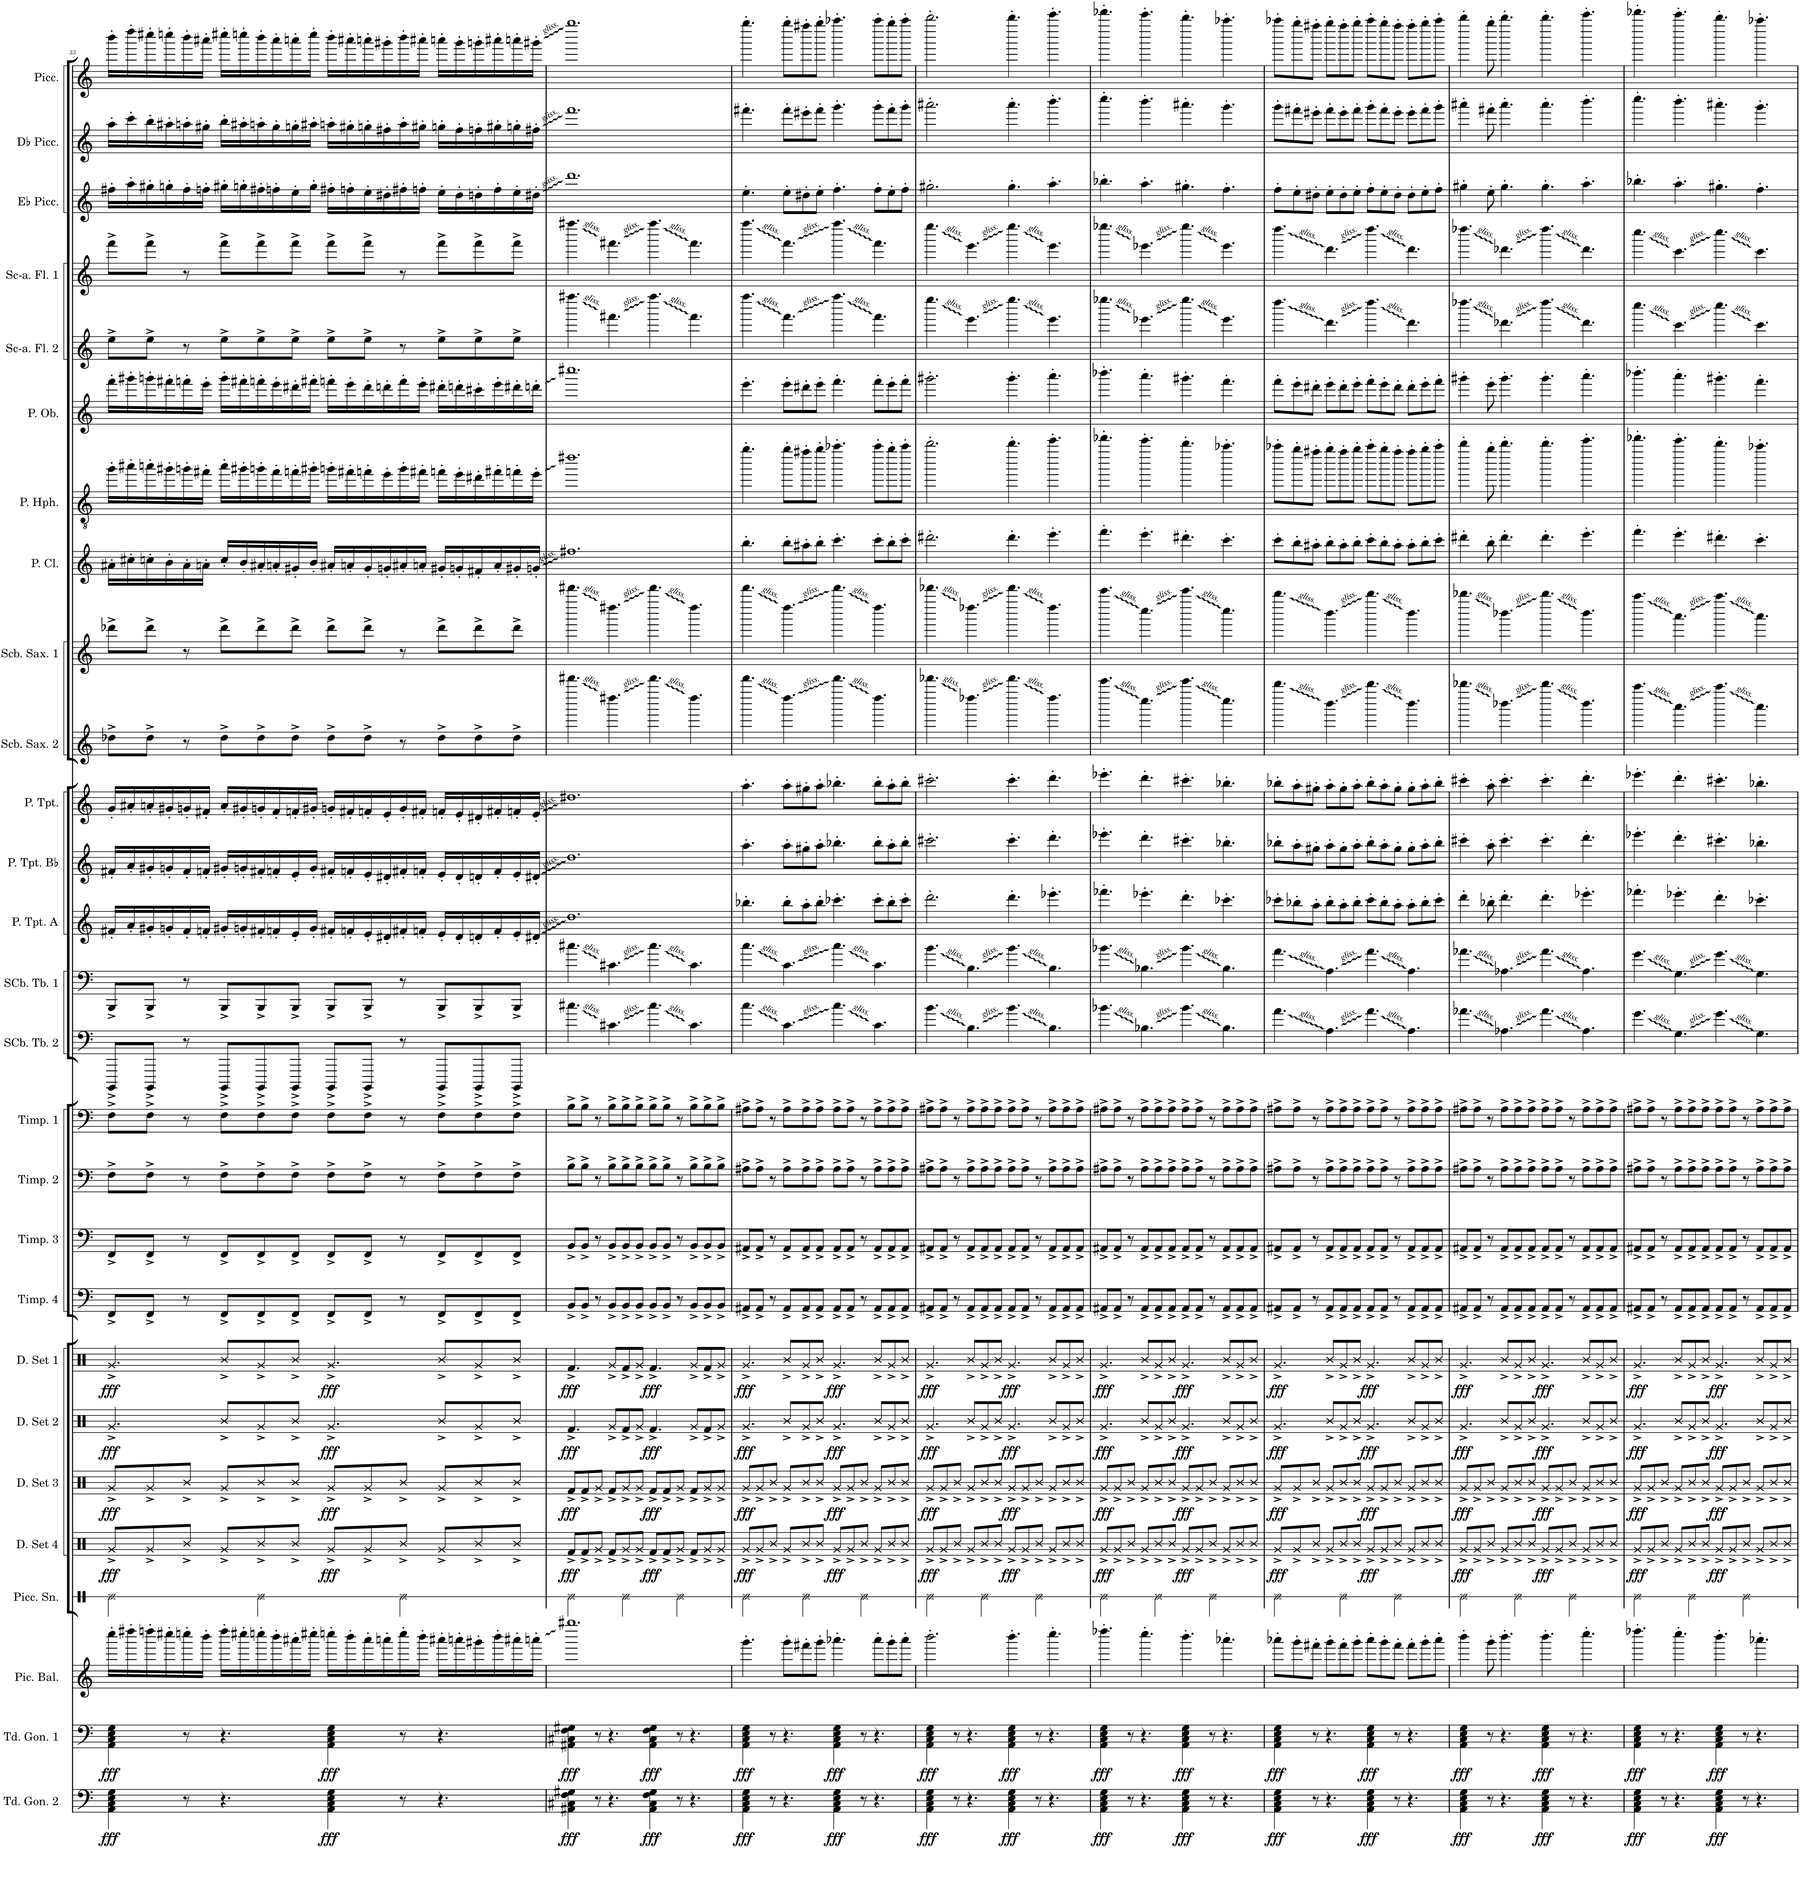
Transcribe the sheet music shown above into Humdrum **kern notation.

**kern	**dynam	**kern	**dynam	**kern	**kern	**kern	**dynam	**kern	**dynam	**kern	**dynam	**kern	**dynam	**kern	**kern	**kern	**kern	**kern	**kern	**kern	**kern	**kern	**kern	**kern	**kern	**kern	**kern	**kern	**kern	**kern	**kern	**kern
*part27	*part27	*part26	*part26	*part25	*part24	*part23	*part23	*part22	*part22	*part21	*part21	*part20	*part20	*part19	*part18	*part17	*part16	*part15	*part14	*part13	*part12	*part11	*part10	*part9	*part8	*part7	*part6	*part5	*part4	*part3	*part2	*part1
*staff27	*staff27	*staff26	*staff26	*staff25	*staff24	*staff23	*staff23	*staff22	*staff22	*staff21	*staff21	*staff20	*staff20	*staff19	*staff18	*staff17	*staff16	*staff15	*staff14	*staff13	*staff12	*staff11	*staff10	*staff9	*staff8	*staff7	*staff6	*staff5	*staff4	*staff3	*staff2	*staff1
*I"Tuned Gongs 2	*	*I"Tuned Gongs 1	*	*I"Piccolo Balalaika	*I"Piccolo Snare	*I"Drumset 4	*	*I"Drumset 3	*	*I"Drumset 2	*	*I"Drumset 1	*	*I"Timpani 4	*I"Timpani 3	*I"Timpani 2	*I"Timpani 1	*I"Sub-Contrabass Tuba 2	*I"Sub-Contrabass Tuba 1	*I"Piccolo Trumpet in A	*I"Piccolo Trumpet in Bb	*I"Piccolo Trumpet	*I"Subcontrabass Saxophone 2	*I"Subcontrabass Saxophone 1	*I"Piccolo Clarinet	*I"Piccolo Heckelphone	*I"Piccolo Oboe	*I"Sub Contra-alto Flute 2	*I"Sub Contra-alto Flute 1	*I"Eb Piccolo	*I"Db Piccolo	*I"Piccolo
*I'Td. Gon. 2	*	*I'Td. Gon. 1	*	*I'Pic. Bal.	*I'Picc. Sn.	*I'D. Set 4	*	*I'D. Set 3	*	*I'D. Set 2	*	*I'D. Set 1	*	*I'Timp. 4	*I'Timp. 3	*I'Timp. 2	*I'Timp. 1	*I'SCb. Tb. 2	*I'SCb. Tb. 1	*I'P. Tpt. A	*I'P. Tpt. Bb	*I'P. Tpt.	*I'Scb. Sax. 2	*I'Scb. Sax. 1	*I'P. Cl.	*I'P. Hph.	*I'P. Ob.	*I'Sc-a. Fl. 2	*I'Sc-a. Fl. 1	*I'Eb Picc.	*I'Db Picc.	*I'Picc.
!!LO:PB:g=z
*clefF4	*	*clefF4	*	*clefG2	*clefX	*clefX	*	*clefX	*	*clefX	*	*clefX	*	*clefF4	*clefF4	*clefF4	*clefF4	*clefF4	*clefF4	*clefG2	*clefG2	*clefG2	*clefG2	*clefG2	*clefG2	*clefGv2	*clefG2	*clefG2	*clefG2	*clefG2	*clefG2	*clefG2
*	*	*	*	*	*	*	*	*	*	*	*	*	*	*	*	*	*	*	*	*Trd-5c-9	*Trd-6c-10	*Trd-6c-10	*Trd22c38	*Trd22c38	*Trd-5c-8	*	*Trd-2c-3	*Trd17c29	*Trd17c29	*Trd-9c-15	*Trd-8c-13	*Trd-7c-12
*k[]	*	*k[]	*	*k[]	*k[]	*k[]	*	*k[]	*	*k[]	*	*k[]	*	*k[]	*k[]	*k[]	*k[]	*k[]	*k[]	*k[]	*k[]	*k[]	*k[]	*k[]	*k[]	*k[]	*k[]	*k[]	*k[]	*k[]	*k[]	*k[]
*M12/8	*	*M12/8	*	*M12/8	*M12/8	*M12/8	*	*M12/8	*	*M12/8	*	*M12/8	*	*M12/8	*M12/8	*M12/8	*M12/8	*M12/8	*M12/8	*M12/8	*M12/8	*M12/8	*M12/8	*M12/8	*M12/8	*M12/8	*M12/8	*M12/8	*M12/8	*M12/8	*M12/8	*M12/8
=33	=33	=33	=33	=33	=33	=33	=33	=33	=33	=33	=33	=33	=33	=33	=33	=33	=33	=33	=33	=33	=33	=33	=33	=33	=33	=33	=33	=33	=33	=33	=33	=33
!	!LO:DY:b	!	!LO:DY:b	!	!	!	!LO:DY:b	!	!LO:DY:b	!	!LO:DY:b	!	!LO:DY:b	!	!	!	!	!	!	!	!	!	!	!	!	!	!	!	!	!	!	!
4AA\ 4C\ 4E\ 4G\	fff	4AA\ 4C\ 4E\ 4G\	fff	16cccc'\LL	2Re\	8Rg^/L	fff	8Rg^/L	fff	4.Rg^/	fff	4.Rg^/	fff	8FF^/L	8FF^/L	8F^\L	8F^\L	8BBBB^/L	8BBB^/L	16f#X'/LL	16f#X'/LL	16g'/LL	8dd-X^\L	8ddd-X^\L	16a#X'\LL	16gg'\LL	16fff'\LL	8ee^\L	8fff^\L	16ff#X'\LL	16aa'\LL	16bbb'\LL
.	.	.	.	16dddd#X'\	.	.	.	.	.	.	.	.	.	.	.	.	.	.	.	16a'/	16a'/	16a#X'/	.	.	16cc#X'\	16aa#X'\	16ggg#X'\	.	.	16aa'\	16ccc'\	16dddd'\
.	.	.	.	16ddddn'\	.	8Rg^/	.	8Rg^/	.	.	.	.	.	8FF^/J	8FF^/J	8F^\J	8F^\J	8BBBB^/J	8BBB^/J	16g#X'/	16g#X'/	16an'/	8dd-^\J	8ddd-^\J	16ccn'\	16aan'\	16gggn'\	8ee^\J	8fff^\J	16gg#X'\	16bb'\	16cccc#X'\
.	.	.	.	16cccc#X'\	.	.	.	.	.	.	.	.	.	.	.	.	.	.	.	16gn'/	16gn'/	16g#X'/	.	.	16b'\	16gg#X'\	16fff#X'\	.	.	16ggn'\	16aa#X'\	16ccccn'\
8r	.	8r	.	16ccccn'\	.	8R^/J	.	8R^/J	.	.	.	.	.	8r	8r	8r	8r	8r	8r	16f#'/	16f#'/	16gn'/	8r	8r	16a#'\	16ggn'\	16fffn'\	8r	8r	16ff#'\	16aan'\	16bbb'\
.	.	.	.	16bbb'\JJ	.	.	.	.	.	.	.	.	.	.	.	.	.	.	.	16fn'/JJ	16fn'/JJ	16f#X'/JJ	.	.	16an'\JJ	16ff#X'\JJ	16eee'\JJ	.	.	16ffn'\JJ	16gg#X'\JJ	16aaa#X'\JJ
4.r	.	4.r	.	16dddd'\LL	.	8Rg^/L	.	8Rg^/L	.	8R^/L	.	8R^/L	.	8FF^/L	8FF^/L	8F^\L	8F^\L	8BBBB^/L	8BBB^/L	16g#X'/LL	16g#X'/LL	16a'/LL	8dd-^\L	8ddd-^\L	16cc'/LL	16aa'\LL	16ggg'\LL	8ee^\L	8fff^\L	16gg#X'\LL	16bb'\LL	16cccc#X'\LL
.	.	.	.	16cccc#X'\	.	.	.	.	.	.	.	.	.	.	.	.	.	.	.	16gn'/	16gn'/	16g#X'/	.	.	16b'/	16gg#X'\	16fff#X'\	.	.	16ggn'\	16aa#X'\	16ccccn'\
.	.	.	.	16ccccn'\	2Re\	8R^/	.	8R^/	.	8Rg^/	.	8Rg^/	.	8FF^/	8FF^/	8F^\	8F^\	8BBBB^/	8BBB^/	16f#X'/	16f#X'/	16gn'/	8dd-^\	8ddd-^\	16a#X'/	16ggn'\	16fffn'\	8ee^\	8fff^\	16ff#X'\	16aan'\	16bbb'\
.	.	.	.	16bbb'\	.	.	.	.	.	.	.	.	.	.	.	.	.	.	.	16fn'/	16fn'/	16f#'/	.	.	16an'/	16ff#'\	16eee'\	.	.	16ffn'\	16gg#'\	16aaa#'\
.	.	.	.	16aaa#X'\	.	8R^/J	.	8R^/J	.	8R^/J	.	8R^/J	.	8FF^/J	8FF^/J	8F^\J	8F^\J	8BBBB^/J	8BBB^/J	16e'/	16e'/	16fn'/	8dd-^\J	8ddd-^\J	16g#X'/	16ffn'\	16ddd#X'\	8ee^\J	8fff^\J	16ee'\	16ggn'\	16aaan'\
.	.	.	.	16cccc#X'\JJ	.	.	.	.	.	.	.	.	.	.	.	.	.	.	.	16g'/JJ	16g'/JJ	16g#X'/JJ	.	.	16b'/JJ	16gg#X'\JJ	16fff#X'\JJ	.	.	16gg'\JJ	16aa#X'\JJ	16cccc'\JJ
!	!LO:DY:b	!	!LO:DY:b	!	!	!	!LO:DY:b	!	!LO:DY:b	!	!LO:DY:b	!	!LO:DY:b	!	!	!	!	!	!	!	!	!	!	!	!	!	!	!	!	!	!	!
4AA\ 4C\ 4E\ 4G\	fff	4AA\ 4C\ 4E\ 4G\	fff	16ccccn'\LL	.	8Rg^/L	fff	8Rg^/L	fff	4.Rg^/	fff	4.Rg^/	fff	8FF^/L	8FF^/L	8F^\L	8F^\L	8BBBB^/L	8BBB^/L	16f#X'/LL	16f#X'/LL	16gn'/LL	8dd-^\L	8ddd-^\L	16a#X'/LL	16ggn'\LL	16fffn'\LL	8ee^\L	8fff^\L	16ff#X'\LL	16aan'\LL	16bbb'\LL
.	.	.	.	16bbb'\	.	.	.	.	.	.	.	.	.	.	.	.	.	.	.	16fn'/	16fn'/	16f#X'/	.	.	16an'/	16ff#X'\	16eee'\	.	.	16ffn'\	16gg#X'\	16aaa#X'\
.	.	.	.	16aaa#'\	.	8Rg^/	.	8Rg^/	.	.	.	.	.	8FF^/J	8FF^/J	8F^\J	8F^\J	8BBBB^/J	8BBB^/J	16e'/	16e'/	16fn'/	8dd-^\J	8ddd-^\J	16g#'/	16ffn'\	16ddd#'\	8ee^\J	8fff^\J	16ee'\	16ggn'\	16aaan'\
.	.	.	.	16aaan'\	.	.	.	.	.	.	.	.	.	.	.	.	.	.	.	16d#X'/	16d#X'/	16e'/	.	.	16gn'/	16ee'\	16dddn'\	.	.	16dd#X'\	16ff#X'\	16ggg#X'\
8r	.	8r	.	16cccc'\	2Re\	8R^/J	.	8R^/J	.	.	.	.	.	8r	8r	8r	8r	8r	8r	16f#X'/	16f#X'/	16g'/	8r	8r	16a#X'/	16gg'\	16fff'\	8r	8r	16ff#X'\	16aa'\	16bbb'\
.	.	.	.	16bbb'\JJ	.	.	.	.	.	.	.	.	.	.	.	.	.	.	.	16fn'/JJ	16fn'/JJ	16f#X'/JJ	.	.	16an'/JJ	16ff#X'\JJ	16eee'\JJ	.	.	16ffn'\JJ	16gg#X'\JJ	16aaa#X'\JJ
4.r	.	4.r	.	16aaa#X'\LL	.	8Rg^/L	.	8Rg^/L	.	8R^/L	.	8R^/L	.	8FF^/L	8FF^/L	8F^\L	8F^\L	8BBBB^/L	8BBB^/L	16e'/LL	16e'/LL	16fn'/LL	8dd-^\L	8ddd-^\L	16g#X'/LL	16ffn'\LL	16ddd#X'\LL	8ee^\L	8fff^\L	16ee'\LL	16ggn'\LL	16aaan'\LL
.	.	.	.	16aaan'\	.	.	.	.	.	.	.	.	.	.	.	.	.	.	.	16d#'/	16d#'/	16e'/	.	.	16gn'/	16ee'\	16dddn'\	.	.	16dd#'\	16ff#'\	16ggg#'\
.	.	.	.	16ggg#X'\	.	8R^/	.	8R^/	.	8Rg^/	.	8Rg^/	.	8FF^/	8FF^/	8F^\	8F^\	8BBBB^/	8BBB^/	16dn'/	16dn'/	16d#X'/	8dd-^\	8ddd-^\	16f#X'/	16dd#X'\	16ccc#X'\	8ee^\	8fff^\	16ddn'\	16ffn'\	16gggn'\
.	.	.	.	16bbb'\	.	.	.	.	.	.	.	.	.	.	.	.	.	.	.	16f'/	16f'/	16f#X'/	.	.	16a'/	16ff#X'\	16eee'\	.	.	16ff'\	16gg#X'\	16aaa#X'\
.	.	.	.	16aaa#X'\	.	8R^/J	.	8R^/J	.	8R^/J	.	8R^/J	.	8FF^/J	8FF^/J	8F^\J	8F^\J	8BBBB^/J	8BBB^/J	16e'/	16e'/	16fn'/	8dd-^\J	8ddd-^\J	16g#X'/	16ffn'\	16ddd#X'\	8ee^\J	8fff^\J	16ee'\	16ggn'\	16aaan'\
.	.	.	.	16aaan'\JJ	.	.	.	.	.	.	.	.	.	.	.	.	.	.	.	16d#X'/JJ	16d#X'/JJ	16e'/JJ	.	.	16gn'/JJ	16ee'\JJ	16dddn'\JJ	.	.	16dd#X'\JJ	16ff#X'\JJ	16ggg#X'\JJ
=34	=34	=34	=34	=34	=34	=34	=34	=34	=34	=34	=34	=34	=34	=34	=34	=34	=34	=34	=34	=34	=34	=34	=34	=34	=34	=34	=34	=34	=34	=34	=34	=34
!	!LO:DY:b	!	!LO:DY:b	!	!	!	!LO:DY:b	!	!LO:DY:b	!	!LO:DY:b	!	!LO:DY:b	!	!	!	!	!	!	!	!	!	!	!	!	!	!	!	!	!	!	!
4AA#X\ 4C#X\ 4F\ 4G#X\	fff	4AA#X\ 4C#X\ 4F\ 4G#X\	fff	1.gggg#X	2Re\	8Rf^/L	fff	8Rf^/L	fff	4.Rf^/	fff	4.Rf^/	fff	8BB^/L	8BB^/L	8B^\L	8B^\L	4.cc#X\	4.cc#X\	1.dd	1.dd	1.dd#X	4.ddddd#X\	4.ddddd#X\	1.ff#X	1.ddd#X	1.cccc#X	4.ffff#X\	4.ffff#X\	1.ddd	1.fff	1.gggg
.	.	.	.	.	.	8Rf^/	.	8Rf^/	.	.	.	.	.	8BB^/J	8BB^/J	8B^\J	8B^\J	.	.	.	.	.	.	.	.	.	.	.	.	.	.	.
8r	.	8r	.	.	.	8Rg^/J	.	8Rg^/J	.	.	.	.	.	8r	8r	8r	8r	.	.	.	.	.	.	.	.	.	.	.	.	.	.	.
4.r	.	4.r	.	.	.	8Rf^/L	.	8Rf^/L	.	8Rg^/L	.	8Rg^/L	.	8BB^/L	8BB^/L	8B^\L	8B^\L	4.c#X\	4.c#X\	.	.	.	4.dddd#X\	4.dddd#X\	.	.	.	4.fff#X\	4.fff#X\	.	.	.
.	.	.	.	.	2Re\	8Rg^/	.	8Rg^/	.	8Rf^/	.	8Rf^/	.	8BB^/	8BB^/	8B^\	8B^\	.	.	.	.	.	.	.	.	.	.	.	.	.	.	.
.	.	.	.	.	.	8Rg^/J	.	8Rg^/J	.	8Rg^/J	.	8Rg^/J	.	8BB^/J	8BB^/J	8B^\J	8B^\J	.	.	.	.	.	.	.	.	.	.	.	.	.	.	.
!	!LO:DY:b	!	!LO:DY:b	!	!	!	!LO:DY:b	!	!LO:DY:b	!	!LO:DY:b	!	!LO:DY:b	!	!	!	!	!	!	!	!	!	!	!	!	!	!	!	!	!	!	!
4AA#\ 4C#\ 4F\ 4G#\	fff	4AA#\ 4C#\ 4F\ 4G#\	fff	.	.	8Rf^/L	fff	8Rf^/L	fff	4.Rf^/	fff	4.Rf^/	fff	8BB^/L	8BB^/L	8B^\L	8B^\L	4.cc#\	4.cc#\	.	.	.	4.ddddd#\	4.ddddd#\	.	.	.	4.ffff#\	4.ffff#\	.	.	.
.	.	.	.	.	.	8Rf^/	.	8Rf^/	.	.	.	.	.	8BB^/J	8BB^/J	8B^\J	8B^\J	.	.	.	.	.	.	.	.	.	.	.	.	.	.	.
8r	.	8r	.	.	2Re\	8Rg^/J	.	8Rg^/J	.	.	.	.	.	8r	8r	8r	8r	.	.	.	.	.	.	.	.	.	.	.	.	.	.	.
4.r	.	4.r	.	.	.	8Rf^/L	.	8Rf^/L	.	8Rg^/L	.	8Rg^/L	.	8BB^/L	8BB^/L	8B^\L	8B^\L	4.c#\	4.c#\	.	.	.	4.dddd#\	4.dddd#\	.	.	.	4.fff#\	4.fff#\	.	.	.
.	.	.	.	.	.	8Rg^/	.	8Rg^/	.	8Rf^/	.	8Rf^/	.	8BB^/	8BB^/	8B^\	8B^\	.	.	.	.	.	.	.	.	.	.	.	.	.	.	.
.	.	.	.	.	.	8Rg^/J	.	8Rg^/J	.	8Rg^/J	.	8Rg^/J	.	8BB^/J	8BB^/J	8B^\J	8B^\J	.	.	.	.	.	.	.	.	.	.	.	.	.	.	.
=35	=35	=35	=35	=35	=35	=35	=35	=35	=35	=35	=35	=35	=35	=35	=35	=35	=35	=35	=35	=35	=35	=35	=35	=35	=35	=35	=35	=35	=35	=35	=35	=35
!	!LO:DY:b	!	!LO:DY:b	!	!	!	!LO:DY:b	!	!LO:DY:b	!	!LO:DY:b	!	!LO:DY:b	!	!	!	!	!	!	!	!	!	!	!	!	!	!	!	!	!	!	!
4AA\ 4C\ 4E\ 4G\	fff	4AA\ 4C\ 4E\ 4G\	fff	4.ggg'\	2Re\	8Rg^/L	fff	8Rg^/L	fff	4.Rg^/	fff	4.Rg^/	fff	8AA#X^/L	8AA#X^/L	8A#X^\L	8A#X^\L	4.cc\	4.cc\	4.bb-X'\	4.aa'\	4.aa'\	4.ddddd\	4.ddddd\	4.bb'\	4.ggg'\	4.eee'\	4.ffff\	4.ffff\	4.ee'\	4.fff#X'\	4.gggg'\
.	.	.	.	.	.	8Rg^/	.	8Rg^/	.	.	.	.	.	8AA#^/J	8AA#^/J	8A#^\J	8A#^\J	.	.	.	.	.	.	.	.	.	.	.	.	.	.	.
8r	.	8r	.	.	.	8R^/J	.	8R^/J	.	.	.	.	.	8r	8r	8r	8r	.	.	.	.	.	.	.	.	.	.	.	.	.	.	.
4.r	.	4.r	.	8ggg'\L	.	8Rg^/L	.	8Rg^/L	.	8R^/L	.	8R^/L	.	8AA#^/L	8AA#^/L	8A#^\L	8A#^\L	4.c\	4.c\	8bb-'\L	8aa'\L	8aa'\L	4.dddd\	4.dddd\	8bb'\L	8ggg'\L	8eee'\L	4.fff\	4.fff\	8ee'\L	8fff#'\L	8gggg'\L
.	.	.	.	8fff#X'\	2Re\	8R^/	.	8R^/	.	8Rg^/	.	8Rg^/	.	8AA#^/	8AA#^/	8A#^\	8A#^\	.	.	8aa'\	8gg#X'\	8gg#X'\	.	.	8aa#X'\	8fff#X'\	8ddd#X'\	.	.	8dd#X'\	8eee#X'\	8ffff#X'\
.	.	.	.	8ggg'\J	.	8R^/J	.	8R^/J	.	8R^/J	.	8R^/J	.	8AA#^/J	8AA#^/J	8A#^\J	8A#^\J	.	.	8bb-'\J	8aa'\J	8aa'\J	.	.	8bb'\J	8ggg'\J	8eee'\J	.	.	8ee'\J	8fff#'\J	8gggg'\J
!	!LO:DY:b	!	!LO:DY:b	!	!	!	!LO:DY:b	!	!LO:DY:b	!	!LO:DY:b	!	!LO:DY:b	!	!	!	!	!	!	!	!	!	!	!	!	!	!	!	!	!	!	!
4AA\ 4C\ 4E\ 4G\	fff	4AA\ 4C\ 4E\ 4G\	fff	4.aaa-X'\	.	8Rg^/L	fff	8Rg^/L	fff	4.Rg^/	fff	4.Rg^/	fff	8AA#^/L	8AA#^/L	8A#^\L	8A#^\L	4.cc\	4.cc\	4.ccc-X'\	4.bb-X'\	4.bb-X'\	4.ddddd\	4.ddddd\	4.ccc'\	4.aaa-X'\	4.fff'\	4.ffff\	4.ffff\	4.ff'\	4.ggg'\	4.aaaa-X'\
.	.	.	.	.	.	8Rg^/	.	8Rg^/	.	.	.	.	.	8AA#^/J	8AA#^/J	8A#^\J	8A#^\J	.	.	.	.	.	.	.	.	.	.	.	.	.	.	.
8r	.	8r	.	.	2Re\	8R^/J	.	8R^/J	.	.	.	.	.	8r	8r	8r	8r	.	.	.	.	.	.	.	.	.	.	.	.	.	.	.
4.r	.	4.r	.	8aaa-'\L	.	8Rg^/L	.	8Rg^/L	.	8R^/L	.	8R^/L	.	8AA#^/L	8AA#^/L	8A#^\L	8A#^\L	4.c\	4.c\	8ccc-'\L	8bb-'\L	8bb-'\L	4.dddd\	4.dddd\	8ccc'\L	8aaa-'\L	8fff'\L	4.fff\	4.fff\	8ff'\L	8ggg'\L	8aaaa-'\L
.	.	.	.	8ggg'\	.	8R^/	.	8R^/	.	8Rg^/	.	8Rg^/	.	8AA#^/	8AA#^/	8A#^\	8A#^\	.	.	8bb-'\	8aa'\	8aa'\	.	.	8bb'\	8ggg'\	8eee'\	.	.	8ee'\	8fff#'\	8gggg'\
.	.	.	.	8aaa-'\J	.	8R^/J	.	8R^/J	.	8R^/J	.	8R^/J	.	8AA#^/J	8AA#^/J	8A#^\J	8A#^\J	.	.	8ccc-'\J	8bb-'\J	8bb-'\J	.	.	8ccc'\J	8aaa-'\J	8fff'\J	.	.	8ff'\J	8ggg'\J	8aaaa-'\J
=36	=36	=36	=36	=36	=36	=36	=36	=36	=36	=36	=36	=36	=36	=36	=36	=36	=36	=36	=36	=36	=36	=36	=36	=36	=36	=36	=36	=36	=36	=36	=36	=36
!	!LO:DY:b	!	!LO:DY:b	!	!	!	!LO:DY:b	!	!LO:DY:b	!	!LO:DY:b	!	!LO:DY:b	!	!	!	!	!	!	!	!	!	!	!	!	!	!	!	!	!	!	!
4AA\ 4C\ 4E\ 4G\	fff	4AA\ 4C\ 4E\ 4G\	fff	2.bbb'\	2Re\	8Rg^/L	fff	8Rg^/L	fff	4.Rg^/	fff	4.Rg^/	fff	8AA#X^/L	8AA#X^/L	8A#X^\L	8A#X^\L	4.b\	4.b\	2.ddd'\	2.ccc#X'\	2.ccc#X'\	4.ddddd-X\	4.ddddd-X\	2.ddd#X'\	2.bbb'\	2.ggg#X'\	4.eeee\	4.eeee\	2.gg#X'\	2.aaa#X'\	2.bbbb'\
.	.	.	.	.	.	8Rg^/	.	8Rg^/	.	.	.	.	.	8AA#^/J	8AA#^/J	8A#^\J	8A#^\J	.	.	.	.	.	.	.	.	.	.	.	.	.	.	.
8r	.	8r	.	.	.	8R^/J	.	8R^/J	.	.	.	.	.	8r	8r	8r	8r	.	.	.	.	.	.	.	.	.	.	.	.	.	.	.
4.r	.	4.r	.	.	.	8Rg^/L	.	8Rg^/L	.	8R^/L	.	8R^/L	.	8AA#^/L	8AA#^/L	8A#^\L	8A#^\L	4.B\	4.B\	.	.	.	4.dddd-X\	4.dddd-X\	.	.	.	4.eee\	4.eee\	.	.	.
.	.	.	.	.	2Re\	8R^/	.	8R^/	.	8Rg^/	.	8Rg^/	.	8AA#^/	8AA#^/	8A#^\	8A#^\	.	.	.	.	.	.	.	.	.	.	.	.	.	.	.
.	.	.	.	.	.	8R^/J	.	8R^/J	.	8R^/J	.	8R^/J	.	8AA#^/J	8AA#^/J	8A#^\J	8A#^\J	.	.	.	.	.	.	.	.	.	.	.	.	.	.	.
!	!LO:DY:b	!	!LO:DY:b	!	!	!	!LO:DY:b	!	!LO:DY:b	!	!LO:DY:b	!	!LO:DY:b	!	!	!	!	!	!	!	!	!	!	!	!	!	!	!	!	!	!	!
4AA\ 4C\ 4E\ 4G\	fff	4AA\ 4C\ 4E\ 4G\	fff	4.bbb'\	.	8Rg^/L	fff	8Rg^/L	fff	4.Rg^/	fff	4.Rg^/	fff	8AA#^/L	8AA#^/L	8A#^\L	8A#^\L	4.b\	4.b\	4.ddd'\	4.ccc#'\	4.ccc#'\	4.ddddd-\	4.ddddd-\	4.ddd#'\	4.bbb'\	4.ggg#'\	4.eeee\	4.eeee\	4.gg#'\	4.aaa#'\	4.bbbb'\
.	.	.	.	.	.	8Rg^/	.	8Rg^/	.	.	.	.	.	8AA#^/J	8AA#^/J	8A#^\J	8A#^\J	.	.	.	.	.	.	.	.	.	.	.	.	.	.	.
8r	.	8r	.	.	2Re\	8R^/J	.	8R^/J	.	.	.	.	.	8r	8r	8r	8r	.	.	.	.	.	.	.	.	.	.	.	.	.	.	.
4.r	.	4.r	.	4.cccc'\	.	8Rg^/L	.	8Rg^/L	.	8R^/L	.	8R^/L	.	8AA#^/L	8AA#^/L	8A#^\L	8A#^\L	4.B\	4.B\	4.eee-X'\	4.ddd'\	4.ddd'\	4.dddd-\	4.dddd-\	4.eee'\	4.cccc'\	4.aaa'\	4.eee\	4.eee\	4.aa'\	4.bbb'\	4.ccccc'\
.	.	.	.	.	.	8R^/	.	8R^/	.	8Rg^/	.	8Rg^/	.	8AA#^/	8AA#^/	8A#^\	8A#^\	.	.	.	.	.	.	.	.	.	.	.	.	.	.	.
.	.	.	.	.	.	8R^/J	.	8R^/J	.	8R^/J	.	8R^/J	.	8AA#^/J	8AA#^/J	8A#^\J	8A#^\J	.	.	.	.	.	.	.	.	.	.	.	.	.	.	.
=37	=37	=37	=37	=37	=37	=37	=37	=37	=37	=37	=37	=37	=37	=37	=37	=37	=37	=37	=37	=37	=37	=37	=37	=37	=37	=37	=37	=37	=37	=37	=37	=37
!	!LO:DY:b	!	!LO:DY:b	!	!	!	!LO:DY:b	!	!LO:DY:b	!	!LO:DY:b	!	!LO:DY:b	!	!	!	!	!	!	!	!	!	!	!	!	!	!	!	!	!	!	!
4AA\ 4C\ 4E\ 4G\	fff	4AA\ 4C\ 4E\ 4G\	fff	4.dddd-X'\	2Re\	8Rg^/L	fff	8Rg^/L	fff	4.Rg^/	fff	4.Rg^/	fff	8AA#X^/L	8AA#X^/L	8A#X^\L	8A#X^\L	4.b-X\	4.b-X\	4.fff-X'\	4.eee-X'\	4.eee-X'\	4.ccccc\	4.ccccc\	4.fff'\	4.dddd-X'\	4.bbb-X'\	4.eeee-X\	4.eeee-X\	4.bb-X'\	4.cccc'\	4.ddddd-X'\
.	.	.	.	.	.	8Rg^/	.	8Rg^/	.	.	.	.	.	8AA#^/J	8AA#^/J	8A#^\J	8A#^\J	.	.	.	.	.	.	.	.	.	.	.	.	.	.	.
8r	.	8r	.	.	.	8R^/J	.	8R^/J	.	.	.	.	.	8r	8r	8r	8r	.	.	.	.	.	.	.	.	.	.	.	.	.	.	.
4.r	.	4.r	.	4.cccc'\	.	8Rg^/L	.	8Rg^/L	.	8R^/L	.	8R^/L	.	8AA#^/L	8AA#^/L	8A#^\L	8A#^\L	4.B-X\	4.B-X\	4.eee-X'\	4.ddd'\	4.ddd'\	4.cccc\	4.cccc\	4.eee'\	4.cccc'\	4.aaa'\	4.eee-X\	4.eee-X\	4.aa'\	4.bbb'\	4.ccccc'\
.	.	.	.	.	2Re\	8R^/	.	8R^/	.	8Rg^/	.	8Rg^/	.	8AA#^/	8AA#^/	8A#^\	8A#^\	.	.	.	.	.	.	.	.	.	.	.	.	.	.	.
.	.	.	.	.	.	8R^/J	.	8R^/J	.	8R^/J	.	8R^/J	.	8AA#^/J	8AA#^/J	8A#^\J	8A#^\J	.	.	.	.	.	.	.	.	.	.	.	.	.	.	.
!	!LO:DY:b	!	!LO:DY:b	!	!	!	!LO:DY:b	!	!LO:DY:b	!	!LO:DY:b	!	!LO:DY:b	!	!	!	!	!	!	!	!	!	!	!	!	!	!	!	!	!	!	!
4AA\ 4C\ 4E\ 4G\	fff	4AA\ 4C\ 4E\ 4G\	fff	4.bbb'\	.	8Rg^/L	fff	8Rg^/L	fff	4.Rg^/	fff	4.Rg^/	fff	8AA#^/L	8AA#^/L	8A#^\L	8A#^\L	4.b-\	4.b-\	4.ddd'\	4.ccc#X'\	4.ccc#X'\	4.ccccc\	4.ccccc\	4.ddd#X'\	4.bbb'\	4.ggg#X'\	4.eeee-\	4.eeee-\	4.gg#X'\	4.aaa#X'\	4.bbbb'\
.	.	.	.	.	.	8Rg^/	.	8Rg^/	.	.	.	.	.	8AA#^/J	8AA#^/J	8A#^\J	8A#^\J	.	.	.	.	.	.	.	.	.	.	.	.	.	.	.
8r	.	8r	.	.	2Re\	8R^/J	.	8R^/J	.	.	.	.	.	8r	8r	8r	8r	.	.	.	.	.	.	.	.	.	.	.	.	.	.	.
4.r	.	4.r	.	4.aaa-X'\	.	8Rg^/L	.	8Rg^/L	.	8R^/L	.	8R^/L	.	8AA#^/L	8AA#^/L	8A#^\L	8A#^\L	4.B-\	4.B-\	4.ccc-X'\	4.bb-X'\	4.bb-X'\	4.cccc\	4.cccc\	4.ccc'\	4.aaa-X'\	4.fff'\	4.eee-\	4.eee-\	4.ff'\	4.ggg'\	4.aaaa-X'\
.	.	.	.	.	.	8R^/	.	8R^/	.	8Rg^/	.	8Rg^/	.	8AA#^/	8AA#^/	8A#^\	8A#^\	.	.	.	.	.	.	.	.	.	.	.	.	.	.	.
.	.	.	.	.	.	8R^/J	.	8R^/J	.	8R^/J	.	8R^/J	.	8AA#^/J	8AA#^/J	8A#^\J	8A#^\J	.	.	.	.	.	.	.	.	.	.	.	.	.	.	.
=38	=38	=38	=38	=38	=38	=38	=38	=38	=38	=38	=38	=38	=38	=38	=38	=38	=38	=38	=38	=38	=38	=38	=38	=38	=38	=38	=38	=38	=38	=38	=38	=38
!	!LO:DY:b	!	!LO:DY:b	!	!	!	!LO:DY:b	!	!LO:DY:b	!	!LO:DY:b	!	!LO:DY:b	!	!	!	!	!	!	!	!	!	!	!	!	!	!	!	!	!	!	!
4AA\ 4C\ 4E\ 4G\	fff	4AA\ 4C\ 4E\ 4G\	fff	8aaa-X'\L	2Re\	8Rg^/L	fff	8Rg^/L	fff	4.Rg^/	fff	4.Rg^/	fff	8AA#X^/L	8AA#X^/L	8A#X^\L	8A#X^\L	4.a\	4.a\	8ccc-X'\L	8bb-X'\L	8bb-X'\L	4.bbbb\	4.bbbb\	8ccc'\L	8aaa-X'\L	8fff'\L	4.dddd\	4.dddd\	8ff'\L	8ggg'\L	8aaaa-X'\L
.	.	.	.	8ggg'\	.	8Rg^/	.	8Rg^/	.	.	.	.	.	8AA#^/J	8AA#^/J	8A#^\J	8A#^\J	.	.	8bb-X'\	8aa'\	8aa'\	.	.	8bb'\	8ggg'\	8eee'\	.	.	8ee'\	8fff#X'\	8gggg'\
8r	.	8r	.	8fff#X'\J	.	8R^/J	.	8R^/J	.	.	.	.	.	8r	8r	8r	8r	.	.	8aa'\J	8gg#X'\J	8gg#X'\J	.	.	8aa#X'\J	8fff#X'\J	8ddd#X'\J	.	.	8dd#X'\J	8eee#X'\J	8ffff#X'\J
4.r	.	4.r	.	8ggg'\L	.	8Rg^/L	.	8Rg^/L	.	8R^/L	.	8R^/L	.	8AA#^/L	8AA#^/L	8A#^\L	8A#^\L	4.A\	4.A\	8bb-'\L	8aa'\L	8aa'\L	4.bbb\	4.bbb\	8bb'\L	8ggg'\L	8eee'\L	4.ddd\	4.ddd\	8ee'\L	8fff#'\L	8gggg'\L
.	.	.	.	8fff#'\	2Re\	8R^/	.	8R^/	.	8Rg^/	.	8Rg^/	.	8AA#^/	8AA#^/	8A#^\	8A#^\	.	.	8aa'\	8gg#'\	8gg#'\	.	.	8aa#'\	8fff#'\	8ddd#'\	.	.	8dd#'\	8eee#'\	8ffff#'\
.	.	.	.	8ggg'\J	.	8R^/J	.	8R^/J	.	8R^/J	.	8R^/J	.	8AA#^/J	8AA#^/J	8A#^\J	8A#^\J	.	.	8bb-'\J	8aa'\J	8aa'\J	.	.	8bb'\J	8ggg'\J	8eee'\J	.	.	8ee'\J	8fff#'\J	8gggg'\J
!	!LO:DY:b	!	!LO:DY:b	!	!	!	!LO:DY:b	!	!LO:DY:b	!	!LO:DY:b	!	!LO:DY:b	!	!	!	!	!	!	!	!	!	!	!	!	!	!	!	!	!	!	!
4AA\ 4C\ 4E\ 4G\	fff	4AA\ 4C\ 4E\ 4G\	fff	8aaa-'\L	.	8Rg^/L	fff	8Rg^/L	fff	4.Rg^/	fff	4.Rg^/	fff	8AA#^/L	8AA#^/L	8A#^\L	8A#^\L	4.a\	4.a\	8ccc-'\L	8bb-'\L	8bb-'\L	4.bbbb\	4.bbbb\	8ccc'\L	8aaa-'\L	8fff'\L	4.dddd\	4.dddd\	8ff'\L	8ggg'\L	8aaaa-'\L
.	.	.	.	8ggg'\	.	8Rg^/	.	8Rg^/	.	.	.	.	.	8AA#^/J	8AA#^/J	8A#^\J	8A#^\J	.	.	8bb-'\	8aa'\	8aa'\	.	.	8bb'\	8ggg'\	8eee'\	.	.	8ee'\	8fff#'\	8gggg'\
8r	.	8r	.	8fff#'\J	2Re\	8R^/J	.	8R^/J	.	.	.	.	.	8r	8r	8r	8r	.	.	8aa'\J	8gg#'\J	8gg#'\J	.	.	8aa#'\J	8fff#'\J	8ddd#'\J	.	.	8dd#'\J	8eee#'\J	8ffff#'\J
4.r	.	4.r	.	8fff#'\L	.	8Rg^/L	.	8Rg^/L	.	8R^/L	.	8R^/L	.	8AA#^/L	8AA#^/L	8A#^\L	8A#^\L	4.A\	4.A\	8aa'\L	8gg#'\L	8gg#'\L	4.bbb\	4.bbb\	8aa#'\L	8fff#'\L	8ddd#'\L	4.ddd\	4.ddd\	8dd#'\L	8eee#'\L	8ffff#'\L
.	.	.	.	8ggg'\	.	8R^/	.	8R^/	.	8Rg^/	.	8Rg^/	.	8AA#^/	8AA#^/	8A#^\	8A#^\	.	.	8bb-'\	8aa'\	8aa'\	.	.	8bb'\	8ggg'\	8eee'\	.	.	8ee'\	8fff#'\	8gggg'\
.	.	.	.	8aaa-'\J	.	8R^/J	.	8R^/J	.	8R^/J	.	8R^/J	.	8AA#^/J	8AA#^/J	8A#^\J	8A#^\J	.	.	8ccc-'\J	8bb-'\J	8bb-'\J	.	.	8ccc'\J	8aaa-'\J	8fff'\J	.	.	8ff'\J	8ggg'\J	8aaaa-'\J
=39	=39	=39	=39	=39	=39	=39	=39	=39	=39	=39	=39	=39	=39	=39	=39	=39	=39	=39	=39	=39	=39	=39	=39	=39	=39	=39	=39	=39	=39	=39	=39	=39
!	!LO:DY:b	!	!LO:DY:b	!	!	!	!LO:DY:b	!	!LO:DY:b	!	!LO:DY:b	!	!LO:DY:b	!	!	!	!	!	!	!	!	!	!	!	!	!	!	!	!	!	!	!
4AA\ 4C\ 4E\ 4G\	fff	4AA\ 4C\ 4E\ 4G\	fff	4bbb'\	2Re\	8Rg^/L	fff	8Rg^/L	fff	4.Rg^/	fff	4.Rg^/	fff	8AA#X^/L	8AA#X^/L	8A#X^\L	8A#X^\L	4.a-X\	4.a-X\	4ddd'\	4ccc#X'\	4ccc#X'\	4.bbbb-X\	4.bbbb-X\	4ddd#X'\	4bbb'\	4ggg#X'\	4.dddd-X\	4.dddd-X\	4gg#X'\	4aaa#X'\	4bbbb'\
.	.	.	.	.	.	8Rg^/	.	8Rg^/	.	.	.	.	.	8AA#^/J	8AA#^/J	8A#^\J	8A#^\J	.	.	.	.	.	.	.	.	.	.	.	.	.	.	.
8r	.	8r	.	8ggg'\	.	8R^/J	.	8R^/J	.	.	.	.	.	8r	8r	8r	8r	.	.	8bb-X'\	8aa'\	8aa'\	.	.	8bb'\	8ggg'\	8eee'\	.	.	8ee'\	8fff#X'\	8gggg'\
4.r	.	4.r	.	4.bbb'\	.	8Rg^/L	.	8Rg^/L	.	8R^/L	.	8R^/L	.	8AA#^/L	8AA#^/L	8A#^\L	8A#^\L	4.A-X\	4.A-X\	4.ddd'\	4.ccc#'\	4.ccc#'\	4.bbb-X\	4.bbb-X\	4.ddd#'\	4.bbb'\	4.ggg#'\	4.ddd-X\	4.ddd-X\	4.gg#'\	4.aaa#'\	4.bbbb'\
.	.	.	.	.	2Re\	8R^/	.	8R^/	.	8Rg^/	.	8Rg^/	.	8AA#^/	8AA#^/	8A#^\	8A#^\	.	.	.	.	.	.	.	.	.	.	.	.	.	.	.
.	.	.	.	.	.	8R^/J	.	8R^/J	.	8R^/J	.	8R^/J	.	8AA#^/J	8AA#^/J	8A#^\J	8A#^\J	.	.	.	.	.	.	.	.	.	.	.	.	.	.	.
!	!LO:DY:b	!	!LO:DY:b	!	!	!	!LO:DY:b	!	!LO:DY:b	!	!LO:DY:b	!	!LO:DY:b	!	!	!	!	!	!	!	!	!	!	!	!	!	!	!	!	!	!	!
4AA\ 4C\ 4E\ 4G\	fff	4AA\ 4C\ 4E\ 4G\	fff	4.bbb'\	.	8Rg^/L	fff	8Rg^/L	fff	4.Rg^/	fff	4.Rg^/	fff	8AA#^/L	8AA#^/L	8A#^\L	8A#^\L	4.a-\	4.a-\	4.ddd'\	4.ccc#'\	4.ccc#'\	4.bbbb-\	4.bbbb-\	4.ddd#'\	4.bbb'\	4.ggg#'\	4.dddd-\	4.dddd-\	4.gg#'\	4.aaa#'\	4.bbbb'\
.	.	.	.	.	.	8Rg^/	.	8Rg^/	.	.	.	.	.	8AA#^/J	8AA#^/J	8A#^\J	8A#^\J	.	.	.	.	.	.	.	.	.	.	.	.	.	.	.
8r	.	8r	.	.	2Re\	8R^/J	.	8R^/J	.	.	.	.	.	8r	8r	8r	8r	.	.	.	.	.	.	.	.	.	.	.	.	.	.	.
4.r	.	4.r	.	4.cccc'\	.	8Rg^/L	.	8Rg^/L	.	8R^/L	.	8R^/L	.	8AA#^/L	8AA#^/L	8A#^\L	8A#^\L	4.A-\	4.A-\	4.eee-X'\	4.ddd'\	4.ddd'\	4.bbb-\	4.bbb-\	4.eee'\	4.cccc'\	4.aaa'\	4.ddd-\	4.ddd-\	4.aa'\	4.bbb'\	4.ccccc'\
.	.	.	.	.	.	8R^/	.	8R^/	.	8Rg^/	.	8Rg^/	.	8AA#^/	8AA#^/	8A#^\	8A#^\	.	.	.	.	.	.	.	.	.	.	.	.	.	.	.
.	.	.	.	.	.	8R^/J	.	8R^/J	.	8R^/J	.	8R^/J	.	8AA#^/J	8AA#^/J	8A#^\J	8A#^\J	.	.	.	.	.	.	.	.	.	.	.	.	.	.	.
=40	=40	=40	=40	=40	=40	=40	=40	=40	=40	=40	=40	=40	=40	=40	=40	=40	=40	=40	=40	=40	=40	=40	=40	=40	=40	=40	=40	=40	=40	=40	=40	=40
!	!LO:DY:b	!	!LO:DY:b	!	!	!	!LO:DY:b	!	!LO:DY:b	!	!LO:DY:b	!	!LO:DY:b	!	!	!	!	!	!	!	!	!	!	!	!	!	!	!	!	!	!	!
4AA\ 4C\ 4E\ 4G\	fff	4AA\ 4C\ 4E\ 4G\	fff	4.dddd-X'\	2Re\	8Rg^/L	fff	8Rg^/L	fff	4.Rg^/	fff	4.Rg^/	fff	8AA#X^/L	8AA#X^/L	8A#X^\L	8A#X^\L	4.g\	4.g\	4.fff-X'\	4.eee-X'\	4.eee-X'\	4.aaaa\	4.aaaa\	4.fff'\	4.dddd-X'\	4.bbb-X'\	4.cccc\	4.cccc\	4.bb-X'\	4.cccc'\	4.ddddd-X'\
.	.	.	.	.	.	8Rg^/	.	8Rg^/	.	.	.	.	.	8AA#^/J	8AA#^/J	8A#^\J	8A#^\J	.	.	.	.	.	.	.	.	.	.	.	.	.	.	.
8r	.	8r	.	.	.	8R^/J	.	8R^/J	.	.	.	.	.	8r	8r	8r	8r	.	.	.	.	.	.	.	.	.	.	.	.	.	.	.
4.r	.	4.r	.	4.cccc'\	.	8Rg^/L	.	8Rg^/L	.	8R^/L	.	8R^/L	.	8AA#^/L	8AA#^/L	8A#^\L	8A#^\L	4.G\	4.G\	4.eee-X'\	4.ddd'\	4.ddd'\	4.aaa\	4.aaa\	4.eee'\	4.cccc'\	4.aaa'\	4.ccc\	4.ccc\	4.aa'\	4.bbb'\	4.ccccc'\
.	.	.	.	.	2Re\	8R^/	.	8R^/	.	8Rg^/	.	8Rg^/	.	8AA#^/	8AA#^/	8A#^\	8A#^\	.	.	.	.	.	.	.	.	.	.	.	.	.	.	.
.	.	.	.	.	.	8R^/J	.	8R^/J	.	8R^/J	.	8R^/J	.	8AA#^/J	8AA#^/J	8A#^\J	8A#^\J	.	.	.	.	.	.	.	.	.	.	.	.	.	.	.
!	!LO:DY:b	!	!LO:DY:b	!	!	!	!LO:DY:b	!	!LO:DY:b	!	!LO:DY:b	!	!LO:DY:b	!	!	!	!	!	!	!	!	!	!	!	!	!	!	!	!	!	!	!
4AA\ 4C\ 4E\ 4G\	fff	4AA\ 4C\ 4E\ 4G\	fff	4.bbb'\	.	8Rg^/L	fff	8Rg^/L	fff	4.Rg^/	fff	4.Rg^/	fff	8AA#^/L	8AA#^/L	8A#^\L	8A#^\L	4.g\	4.g\	4.ddd'\	4.ccc#X'\	4.ccc#X'\	4.aaaa\	4.aaaa\	4.ddd#X'\	4.bbb'\	4.ggg#X'\	4.cccc\	4.cccc\	4.gg#X'\	4.aaa#X'\	4.bbbb'\
.	.	.	.	.	.	8Rg^/	.	8Rg^/	.	.	.	.	.	8AA#^/J	8AA#^/J	8A#^\J	8A#^\J	.	.	.	.	.	.	.	.	.	.	.	.	.	.	.
8r	.	8r	.	.	2Re\	8R^/J	.	8R^/J	.	.	.	.	.	8r	8r	8r	8r	.	.	.	.	.	.	.	.	.	.	.	.	.	.	.
4.r	.	4.r	.	4.aaa-X'\	.	8Rg^/L	.	8Rg^/L	.	8R^/L	.	8R^/L	.	8AA#^/L	8AA#^/L	8A#^\L	8A#^\L	4.G\	4.G\	4.ccc-X'\	4.bb-X'\	4.bb-X'\	4.aaa\	4.aaa\	4.ccc'\	4.aaa-X'\	4.fff'\	4.ccc\	4.ccc\	4.ff'\	4.ggg'\	4.aaaa-X'\
.	.	.	.	.	.	8R^/	.	8R^/	.	8Rg^/	.	8Rg^/	.	8AA#^/	8AA#^/	8A#^\	8A#^\	.	.	.	.	.	.	.	.	.	.	.	.	.	.	.
.	.	.	.	.	.	8R^/J	.	8R^/J	.	8R^/J	.	8R^/J	.	8AA#^/J	8AA#^/J	8A#^\J	8A#^\J	.	.	.	.	.	.	.	.	.	.	.	.	.	.	.
=	=	=	=	=	=	=	=	=	=	=	=	=	=	=	=	=	=	=	=	=	=	=	=	=	=	=	=	=	=	=	=	=
*-	*-	*-	*-	*-	*-	*-	*-	*-	*-	*-	*-	*-	*-	*-	*-	*-	*-	*-	*-	*-	*-	*-	*-	*-	*-	*-	*-	*-	*-	*-	*-	*-
